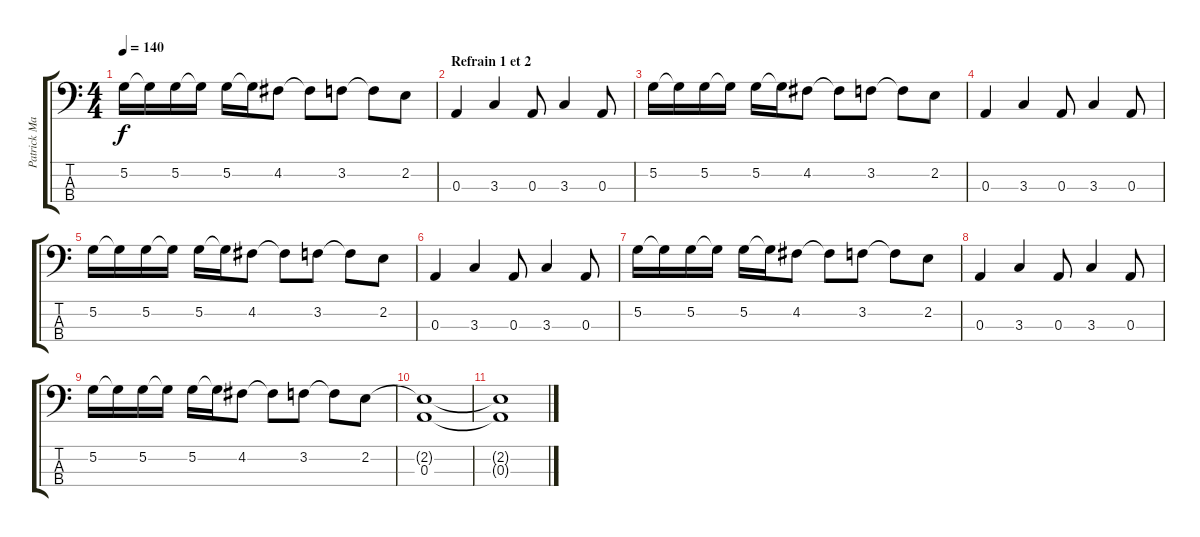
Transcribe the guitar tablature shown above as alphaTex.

\track ("Patrick Mathews" "Patrick Ma") {instrument electricbasspick}
\staff {score tabs}
\tuning (G2 D2 A1 E1) {hide}
\ts (4 4)
\tempo 140
\clef f4
\ks c
5.2.16{dy f} 5.2{t}.16 5.2.16 5.2{t}.16 5.2.16 5.2{t}.16 4.2.8 4.2{t}.8 3.2.8 3.2{t}.8 2.2.8 |
\section ("" "Refrain 1 et 2")
0.3.4 3.3.4 0.3.8 3.3.4 0.3.8 |
5.2.16 5.2{t}.16 5.2.16 5.2{t}.16 5.2.16 5.2{t}.16 4.2.8 4.2{t}.8 3.2.8 3.2{t}.8 2.2.8 |
0.3.4 3.3.4 0.3.8 3.3.4 0.3.8 |
5.2.16 5.2{t}.16 5.2.16 5.2{t}.16 5.2.16 5.2{t}.16 4.2.8 4.2{t}.8 3.2.8 3.2{t}.8 2.2.8 |
0.3.4 3.3.4 0.3.8 3.3.4 0.3.8 |
5.2.16 5.2{t}.16 5.2.16 5.2{t}.16 5.2.16 5.2{t}.16 4.2.8 4.2{t}.8 3.2.8 3.2{t}.8 2.2.8 |
0.3.4 3.3.4 0.3.8 3.3.4 0.3.8 |
5.2.16 5.2{t}.16 5.2.16 5.2{t}.16 5.2.16 5.2{t}.16 4.2.8 4.2{t}.8 3.2.8 3.2{t}.8 2.2.8 |
(2.2{t} 0.3).1 |
(2.2{t} 0.3{t}).1
